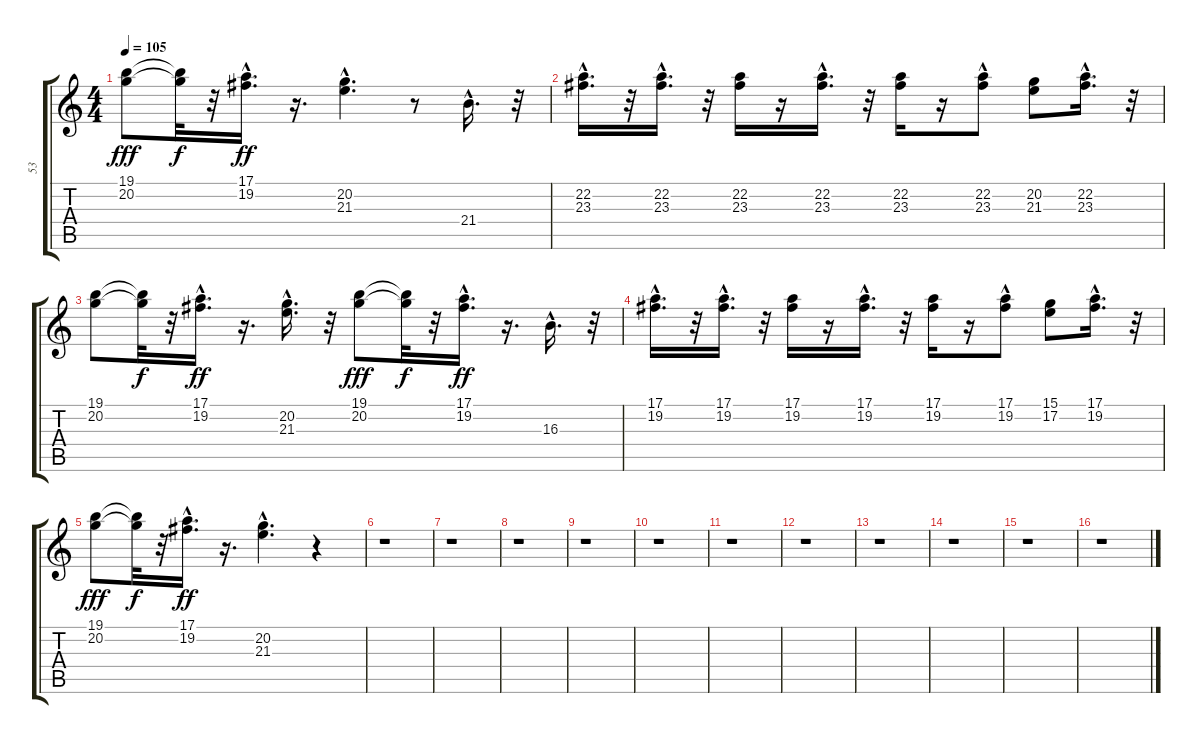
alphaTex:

\track ("53" "53") {instrument choiraahs}
\staff {score tabs}
\tuning (E4 B3 G3 D3 A2 E2) {hide}
\ts (4 4)
\tempo 105
\clef g2
\ks c
(19.1 20.2).8{dy fff} (19.1{t} 20.2{t}).32{dy f} r.32 (17.1 19.2{hac}).16{d dy ff} r.16{d} (20.2{hac} 21.3{hac}).4{d} r.8 21.4{hac}.16{d} r.32 |
(22.2{hac} 23.3{hac}).16{d} r.32 (22.2{hac} 23.3).16{d} r.32 (22.2 23.3).16 r.16 (22.2{hac} 23.3).16{d} r.32 (22.2 23.3).16 r.16 (22.2 23.3{hac}).8 (20.2 21.3).8 (22.2{hac} 23.3{hac}).16{d} r.32 |
(19.1 20.2).8 (19.1{t} 20.2{t}).32{dy f} r.32 (17.1 19.2{hac}).16{d dy ff} r.16{d} (20.2{hac} 21.3{hac}).16{d} r.32 (19.1 20.2).8{dy fff} (19.1{t} 20.2{t}).32{dy f} r.32 (17.1{hac} 19.2{hac}).16{d dy ff} r.16{d} 16.3{hac}.16{d} r.32 |
(17.1{hac} 19.2{hac}).16{d} r.32 (17.1{hac} 19.2).16{d} r.32 (17.1 19.2).16 r.16 (17.1{hac} 19.2).16{d} r.32 (17.1 19.2).16 r.16 (17.1 19.2{hac}).8 (15.1 17.2).8 (17.1{hac} 19.2{hac}).16{d} r.32 |
(19.1 20.2).8{dy fff} (19.1{t} 20.2{t}).32{dy f} r.32 (17.1 19.2{hac}).16{d dy ff} r.16{d} (20.2{hac} 21.3{hac}).4{d} r.4 |
r.1 |
r.1 |
r.1 |
r.1 |
r.1 |
r.1 |
r.1 |
r.1 |
r.1 |
r.1 |
r.1
